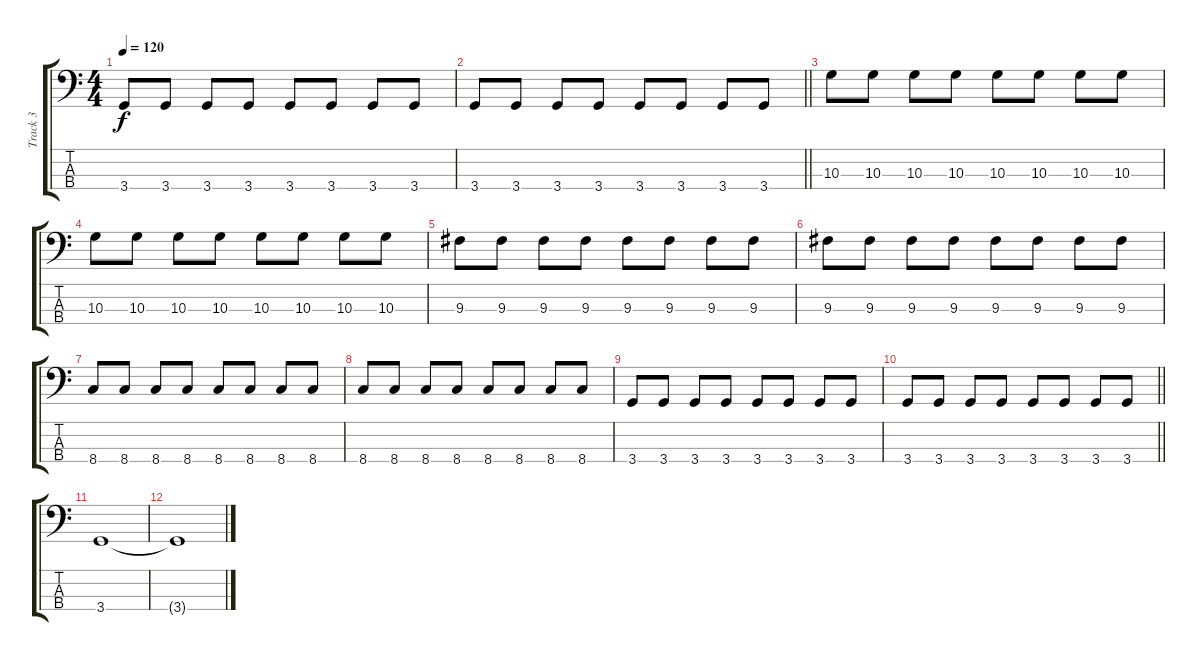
\track ("Track 3" "Track 3") {instrument electricbassfinger}
\staff {score tabs}
\tuning (G2 D2 A1 E1) {hide}
\ts (4 4)
\tempo 120
\clef f4
\ks c
3.4.8{dy f} 3.4.8 3.4.8 3.4.8 3.4.8 3.4.8 3.4.8 3.4.8 |
\barLineRight lightlight
3.4.8 3.4.8 3.4.8 3.4.8 3.4.8 3.4.8 3.4.8 3.4.8 |
10.3.8 10.3.8 10.3.8 10.3.8 10.3.8 10.3.8 10.3.8 10.3.8 |
10.3.8 10.3.8 10.3.8 10.3.8 10.3.8 10.3.8 10.3.8 10.3.8 |
9.3.8 9.3.8 9.3.8 9.3.8 9.3.8 9.3.8 9.3.8 9.3.8 |
9.3.8 9.3.8 9.3.8 9.3.8 9.3.8 9.3.8 9.3.8 9.3.8 |
8.4.8 8.4.8 8.4.8 8.4.8 8.4.8 8.4.8 8.4.8 8.4.8 |
8.4.8 8.4.8 8.4.8 8.4.8 8.4.8 8.4.8 8.4.8 8.4.8 |
3.4.8 3.4.8 3.4.8 3.4.8 3.4.8 3.4.8 3.4.8 3.4.8 |
\barLineRight lightlight
3.4.8 3.4.8 3.4.8 3.4.8 3.4.8 3.4.8 3.4.8 3.4.8 |
3.4.1 |
3.4{t}.1
